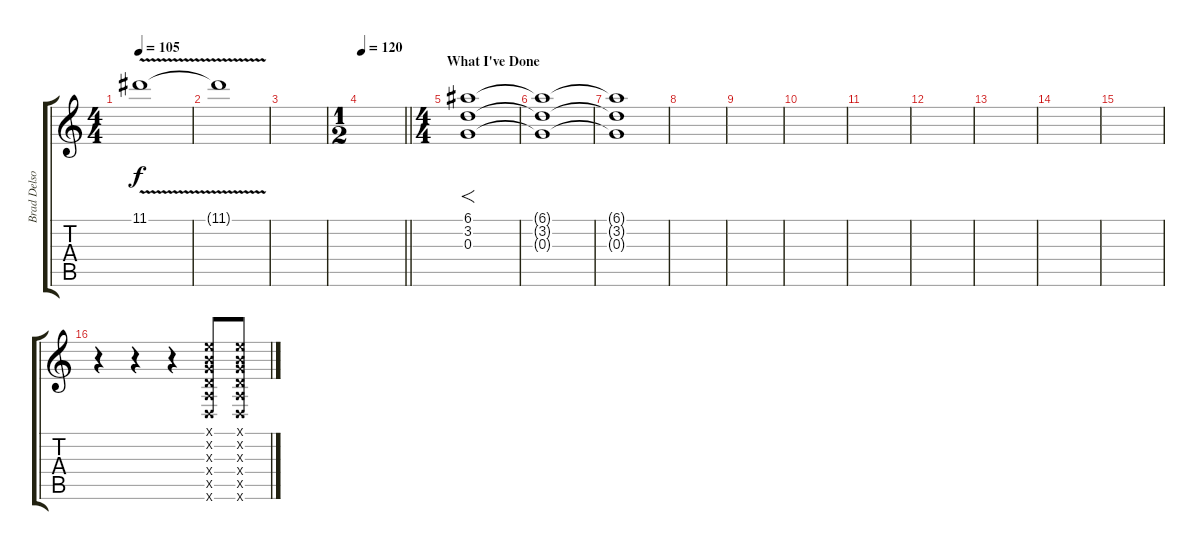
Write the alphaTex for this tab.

\track ("Brad Delson [Gtr.2]" "Brad Delso") {instrument distortionguitar}
\staff {score tabs}
\tuning (E4 B3 G3 D3 A2 D2) {hide}
\ts (4 4)
\tempo 105
\clef g2
\ks c
11.1{v}.1{dy f} |
11.1{t}.1 |
|
\ts (1 2)
\tempo 120
\barLineRight lightlight
|
\ts (4 4)
\section ("" "What I've Done")
(6.1 3.2 0.3).1{f volume 16 instrument overdrivenguitar} |
(6.1{t} 3.2{t} 0.3{t}).1 |
(6.1{t} 3.2{t} 0.3{t}).1{volume 1} |
|
|
|
|
|
|
|
|
r.4{volume 14} r.4 r.4 (0.1{x} 0.2{x} 0.3{x} 0.4{x} 0.5{x} 0.6{x}).8 (0.1{x} 0.2{x} 0.3{x} 0.4{x} 0.5{x} 0.6{x}).8
